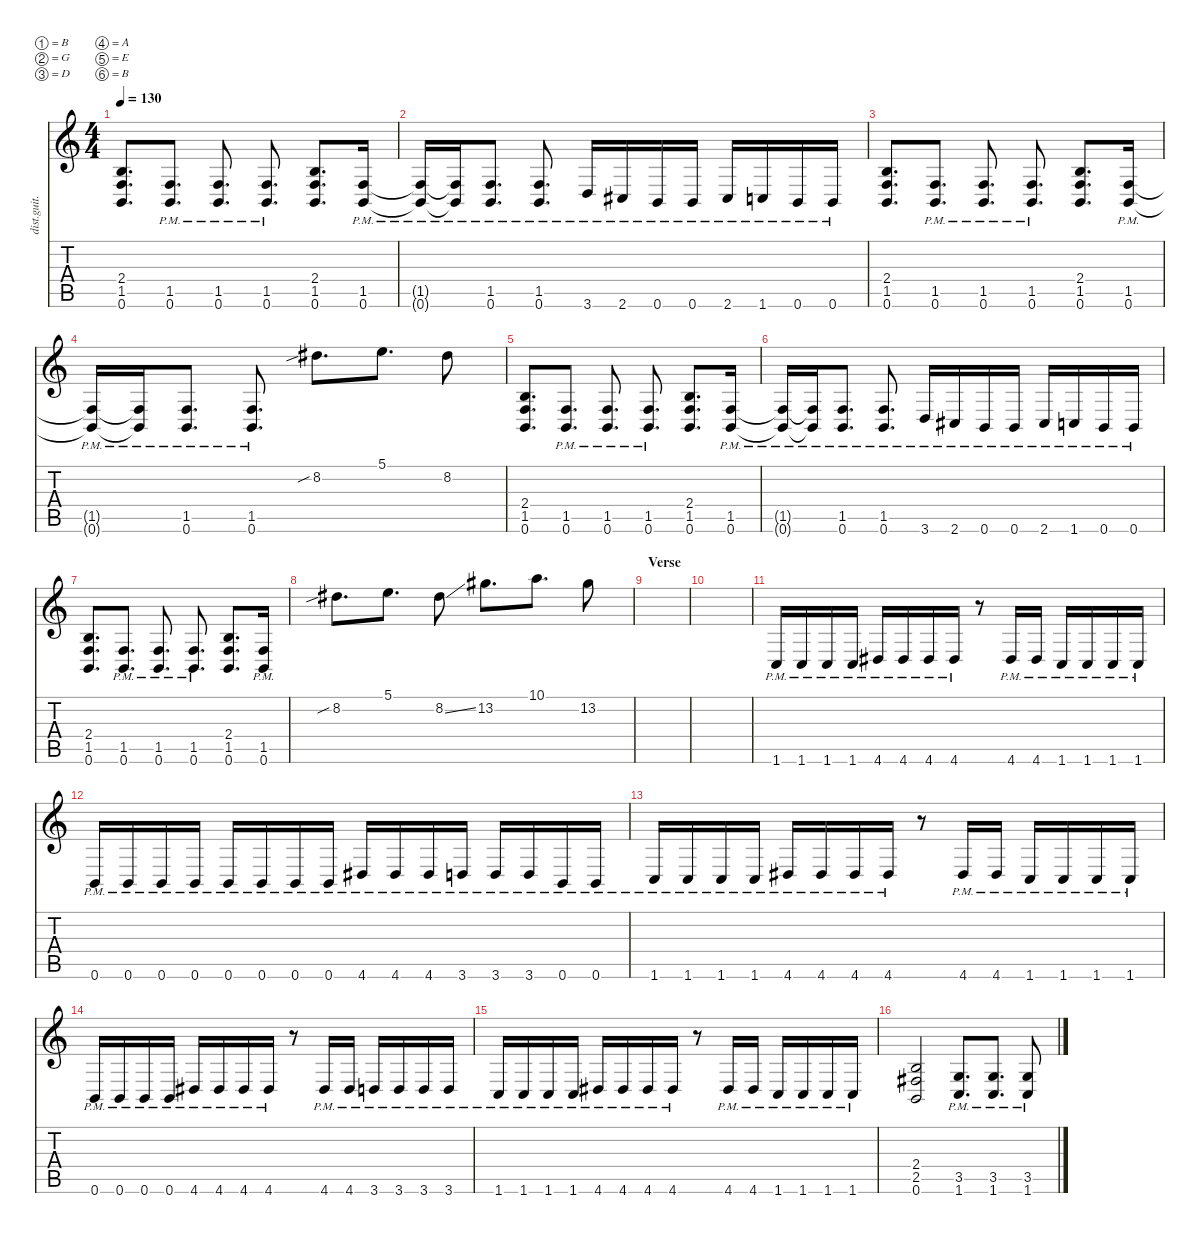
\defaultSystemsLayout 4
\hideDynamics
\bracketExtendMode nobrackets
\track ("Distortion Guitar - Petr" "dist.guit.") {instrument distortionguitar}
\staff {score tabs}
\tuning (B3 G3 D3 A2 E2 B1)
\ts (4 4)
\tempo 130
\clef g2
\ks c
(0.6 1.5 2.4).8{d dy mf} (0.6{pm} 1.5{pm}).8{d} (0.6{pm} 1.5{pm}).8{d} (0.6{pm} 1.5{pm}).8{d} (0.6 1.5 2.4).8{d} (0.6{pm} 1.5{pm}).16 |
(0.6{pm t} 1.5{pm t}).16 (0.6{pm t} 1.5{pm t}).16 (0.6{pm} 1.5{pm}).8{d} (0.6{pm} 1.5{pm}).8{d} 3.6{pm}.16 2.6{pm acc #}.16 0.6{pm}.16 0.6{pm}.16 2.6{pm acc #}.16 1.6{pm}.16 0.6{pm}.16 0.6{pm}.16 |
(0.6 1.5 2.4).8{d} (0.6{pm} 1.5{pm}).8{d} (0.6{pm} 1.5{pm}).8{d} (0.6{pm} 1.5{pm}).8{d} (0.6 1.5 2.4).8{d} (0.6{pm} 1.5{pm}).16 |
(0.6{pm t} 1.5{pm t}).16 (0.6{pm t} 1.5{pm t}).16 (0.6{pm} 1.5{pm}).8{d} (0.6{pm} 1.5{pm}).8{d} 8.2{sib acc #}.8{d} 5.1.8{d} 8.2{acc #}.8 |
(0.6 1.5 2.4).8{d} (0.6{pm} 1.5{pm}).8{d} (0.6{pm} 1.5{pm}).8{d} (0.6{pm} 1.5{pm}).8{d} (0.6 1.5 2.4).8{d} (0.6{pm} 1.5{pm}).16 |
(0.6{pm t} 1.5{pm t}).16 (0.6{pm t} 1.5{pm t}).16 (0.6{pm} 1.5{pm}).8{d} (0.6{pm} 1.5{pm}).8{d} 3.6{pm}.16 2.6{pm acc #}.16 0.6{pm}.16 0.6{pm}.16 2.6{pm acc #}.16 1.6{pm}.16 0.6{pm}.16 0.6{pm}.16 |
(0.6 1.5 2.4).8{d} (0.6{pm} 1.5{pm}).8{d} (0.6{pm} 1.5{pm}).8{d} (0.6{pm} 1.5{pm}).8{d} (0.6 1.5 2.4).8{d} (0.6{pm} 1.5{pm}).16 |
8.2{sib acc #}.8{d} 5.1.8{d} 8.2{ss acc #}.8 13.2{acc #}.8{d} 10.1.8{d} 13.2{acc #}.8 |
\section ("" "Verse")
|
|
1.6{pm}.16 1.6{pm}.16 1.6{pm}.16 1.6{pm}.16 4.6{pm acc #}.16 4.6{pm acc #}.16 4.6{pm acc #}.16 4.6{pm acc #}.16 r.8 4.6{pm acc #}.16 4.6{pm acc #}.16 1.6{pm}.16 1.6{pm}.16 1.6{pm}.16 1.6{pm}.16 |
0.6{pm}.16 0.6{pm}.16 0.6{pm}.16 0.6{pm}.16 0.6{pm}.16 0.6{pm}.16 0.6{pm}.16 0.6{pm}.16 4.6{pm acc #}.16 4.6{pm acc #}.16 4.6{pm acc #}.16 3.6{pm}.16 3.6{pm}.16 3.6{pm}.16 0.6{pm}.16 0.6{pm}.16 |
1.6{pm}.16 1.6{pm}.16 1.6{pm}.16 1.6{pm}.16 4.6{pm acc #}.16 4.6{pm acc #}.16 4.6{pm acc #}.16 4.6{pm acc #}.16 r.8 4.6{pm acc #}.16 4.6{pm acc #}.16 1.6{pm}.16 1.6{pm}.16 1.6{pm}.16 1.6{pm}.16 |
0.6{pm}.16 0.6{pm}.16 0.6{pm}.16 0.6{pm}.16 4.6{pm acc #}.16 4.6{pm acc #}.16 4.6{pm acc #}.16 4.6{pm acc #}.16 r.8 4.6{pm acc #}.16 4.6{pm acc #}.16 3.6{pm}.16 3.6{pm}.16 3.6{pm}.16 3.6{pm}.16 |
1.6{pm}.16 1.6{pm}.16 1.6{pm}.16 1.6{pm}.16 4.6{pm acc #}.16 4.6{pm acc #}.16 4.6{pm acc #}.16 4.6{pm acc #}.16 r.8 4.6{pm acc #}.16 4.6{pm acc #}.16 1.6{pm}.16 1.6{pm}.16 1.6{pm}.16 1.6{pm}.16 |
(0.6 2.5{acc #} 2.4).2 (1.6{pm} 3.5{pm}).8{d} (1.6{pm} 3.5{pm}).8{d} (1.6{pm} 3.5{pm}).8
